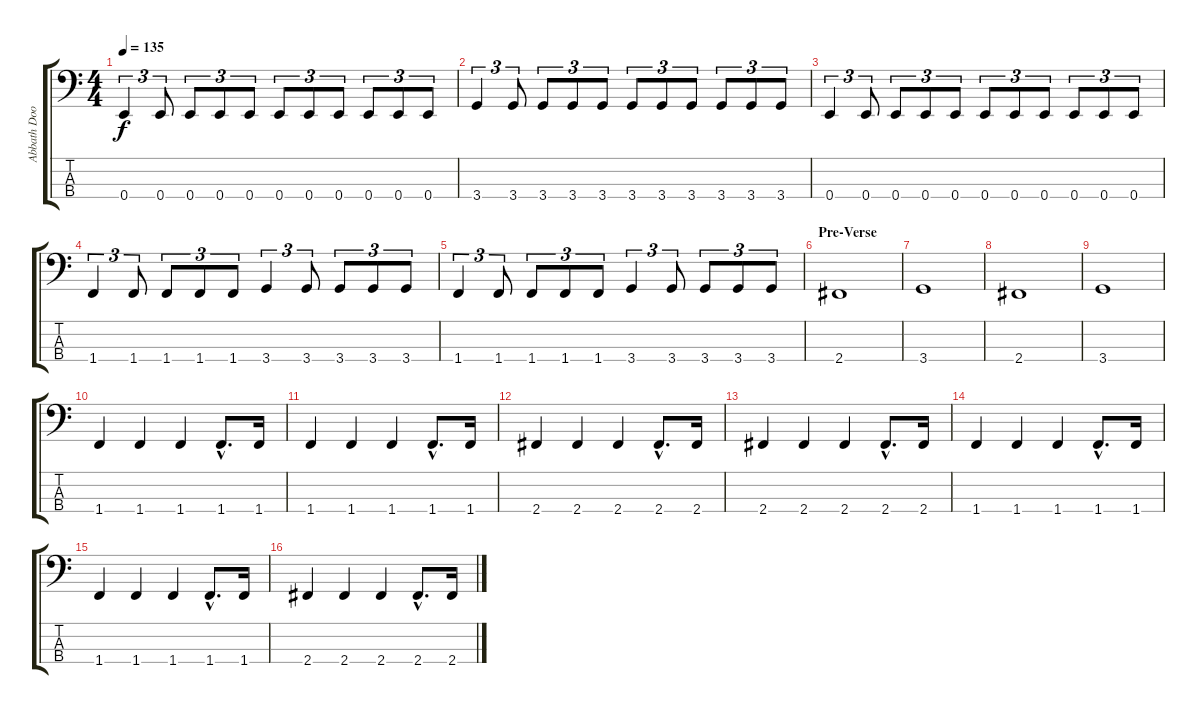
\track ("Abbath Doom Occulta" "Abbath Doo") {instrument electricbasspick}
\staff {score tabs}
\tuning (G2 D2 A1 E1) {hide}
\ts (4 4)
\tempo 135
\clef f4
\ks c
0.4.4{tu (3 2) dy f} 0.4.8{tu (3 2)} 0.4.8{tu (3 2)} 0.4.8{tu (3 2)} 0.4.8{tu (3 2)} 0.4.8{tu (3 2)} 0.4.8{tu (3 2)} 0.4.8{tu (3 2)} 0.4.8{tu (3 2)} 0.4.8{tu (3 2)} 0.4.8{tu (3 2)} |
3.4.4{tu (3 2)} 3.4.8{tu (3 2)} 3.4.8{tu (3 2)} 3.4.8{tu (3 2)} 3.4.8{tu (3 2)} 3.4.8{tu (3 2)} 3.4.8{tu (3 2)} 3.4.8{tu (3 2)} 3.4.8{tu (3 2)} 3.4.8{tu (3 2)} 3.4.8{tu (3 2)} |
0.4.4{tu (3 2)} 0.4.8{tu (3 2)} 0.4.8{tu (3 2)} 0.4.8{tu (3 2)} 0.4.8{tu (3 2)} 0.4.8{tu (3 2)} 0.4.8{tu (3 2)} 0.4.8{tu (3 2)} 0.4.8{tu (3 2)} 0.4.8{tu (3 2)} 0.4.8{tu (3 2)} |
1.4.4{tu (3 2)} 1.4.8{tu (3 2)} 1.4.8{tu (3 2)} 1.4.8{tu (3 2)} 1.4.8{tu (3 2)} 3.4.4{tu (3 2)} 3.4.8{tu (3 2)} 3.4.8{tu (3 2)} 3.4.8{tu (3 2)} 3.4.8{tu (3 2)} |
1.4.4{tu (3 2)} 1.4.8{tu (3 2)} 1.4.8{tu (3 2)} 1.4.8{tu (3 2)} 1.4.8{tu (3 2)} 3.4.4{tu (3 2)} 3.4.8{tu (3 2)} 3.4.8{tu (3 2)} 3.4.8{tu (3 2)} 3.4.8{tu (3 2)} |
\section ("" "Pre-Verse")
2.4.1 |
3.4.1 |
2.4.1 |
3.4.1 |
1.4.4 1.4.4 1.4.4 1.4{hac}.8{d} 1.4.16 |
1.4.4 1.4.4 1.4.4 1.4{hac}.8{d} 1.4.16 |
2.4.4 2.4.4 2.4.4 2.4{hac}.8{d} 2.4.16 |
2.4.4 2.4.4 2.4.4 2.4{hac}.8{d} 2.4.16 |
1.4.4 1.4.4 1.4.4 1.4{hac}.8{d} 1.4.16 |
1.4.4 1.4.4 1.4.4 1.4{hac}.8{d} 1.4.16 |
2.4.4 2.4.4 2.4.4 2.4{hac}.8{d} 2.4.16
